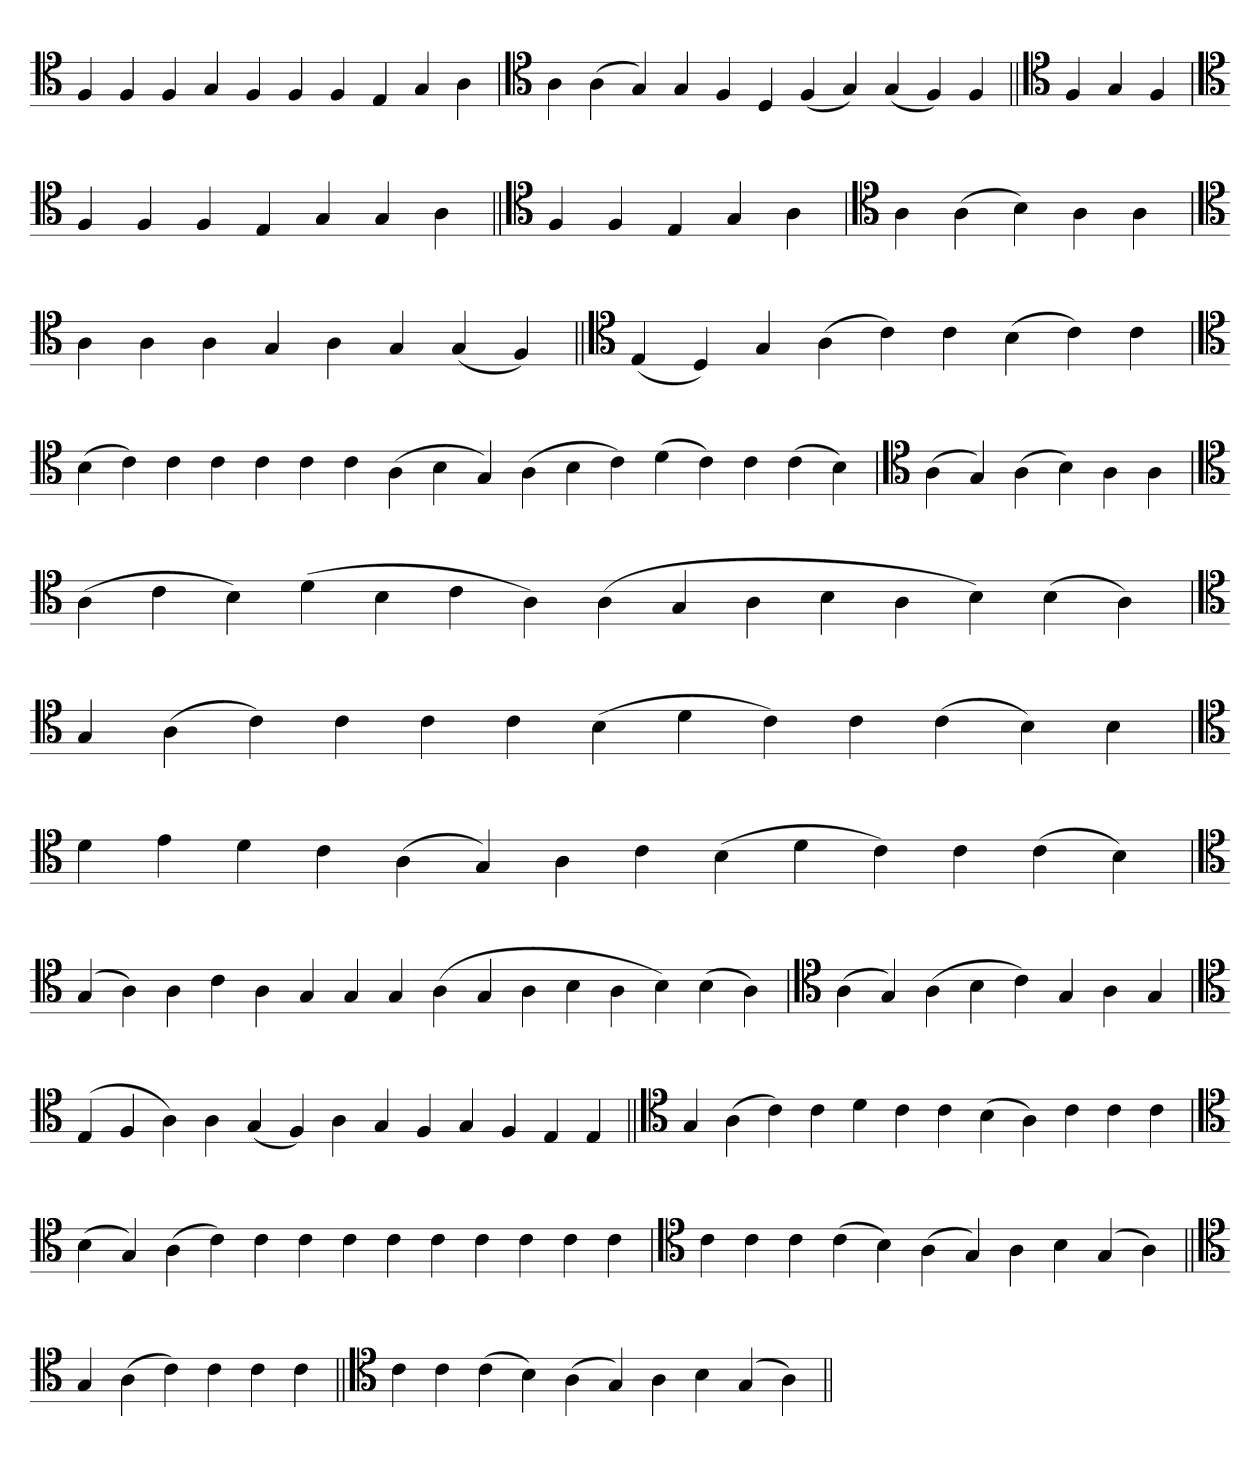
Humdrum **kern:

**kern
*part1
*staff1
*clefC4
=
4F
4F
4F
4G
4F
4F
4F
4E
4G
4A
='
*clefC4
4A
(4A
4G)
4G
4F
4D
(4F
4G)
(4G
4F)
4F
=||
*clefC4
4F
4G
4F
=`
*clefC4
4F
4F
4F
4E
4G
4G
4A
=||
*clefC4
4F
4F
4E
4G
4A
=`
*clefC4
4A
(4A
4B)
4A
4A
=`
*clefC4
4A
4A
4A
4G
4A
4G
(4G
4F)
=||
*clefC4
(4E
4D)
4G
(4A
4c)
4c
(4B
4c)
4c
=`
*clefC4
(4B
4c)
4c
4c
4c
4c
4c
(4A
4B
4G)
(4A
4B
4c)
(4d
4c)
4c
(4c
4B)
='
*clefC4
(4A
4G)
(4A
4B)
4A
4A
=`
*clefC4
(4A
4c
4B)
(4d
4B
4c
4A)
(4A
4G
4A
4B
4A
4B)
(4B
4A)
=`
*clefC4
4G
(4A
4c)
4c
4c
4c
(4B
4d
4c)
4c
(4c
4B)
4B
=
*clefC4
4d
4e
4d
4c
(4A
4G)
4A
4c
(4B
4d
4c)
4c
(4c
4B)
='
*clefC4
(4G
4A)
4A
4c
4A
4G
4G
4G
(4A
4G
4A
4B
4A
4B)
(4B
4A)
='
*clefC4
(4A
4G)
(4A
4B
4c)
4G
4A
4G
=`
*clefC4
(4E
4F
4A)
4A
(4G
4F)
4A
4G
4F
4G
4F
4E
4E
=||
*clefC4
4G
(4A
4c)
4c
4d
4c
4c
(4B
4A)
4c
4c
4c
=
*clefC4
(4B
4G)
(4A
4c)
4c
4c
4c
4c
4c
4c
4c
4c
4c
=`
*clefC4
4c
4c
4c
(4c
4B)
(4A
4G)
4A
4B
(4G
4A)
=||
*clefC4
4G
(4A
4c)
4c
4c
4c
=||
*clefC4
4c
4c
(4c
4B)
(4A
4G)
4A
4B
(4G
4A)
=||
*-
